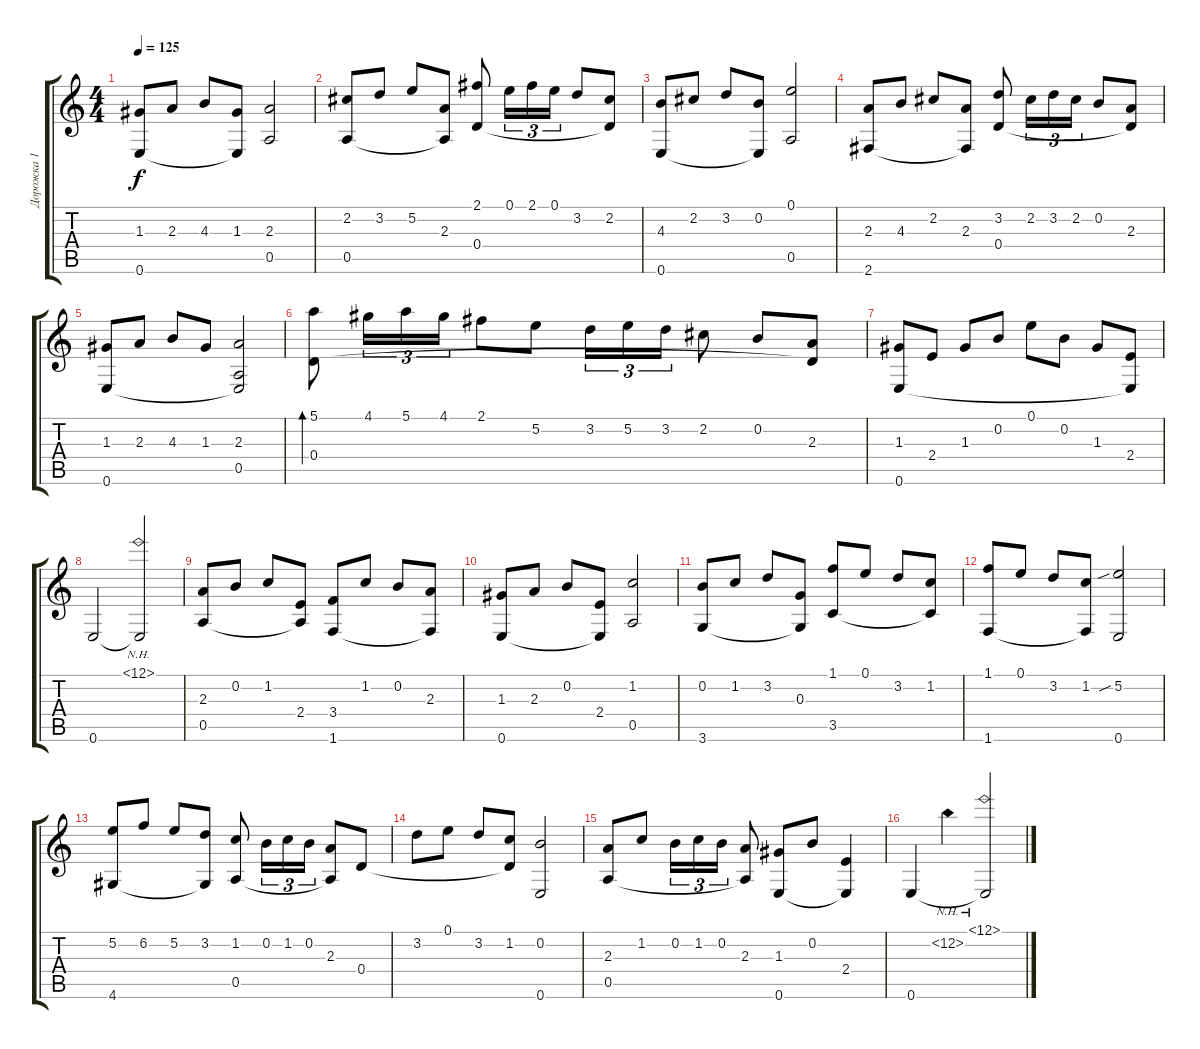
\track ("Дорожка 1" "Дорожка 1") {instrument acousticguitarnylon}
\staff {score tabs}
\tuning (E4 B3 G3 D3 A2 E2) {hide}
\ts (4 4)
\tempo 125
\clef g2
\ks c
(1.3 0.6).8{dy f} 2.3.8 4.3.8 (1.3 0.6{t}).8 (2.3 0.5).2 |
(2.2 0.5).8 3.2.8 5.2.8 (2.3 0.5{t}).8 (2.1 0.4).8 0.1.16{tu (3 2)} 2.1.16{tu (3 2)} 0.1.16{tu (3 2)} 3.2.8 (2.2 0.4{t}).8 |
(4.3 0.6).8 2.2.8 3.2.8 (0.2 0.6{t}).8 (0.1 0.5).2 |
(2.3 2.6).8 4.3.8 2.2.8 (2.3 2.6{t}).8 (3.2 0.4).8 2.2.16{tu (3 2)} 3.2.16{tu (3 2)} 2.2.16{tu (3 2)} 0.2.8 (2.3 0.4{t}).8 |
(1.3 0.6).8 2.3.8 4.3.8 1.3.8 (2.3 0.5 0.6{t}).2 |
(5.1 0.4).8{bd 480} 4.1.16{tu (3 2)} 5.1.16{tu (3 2)} 4.1.16{tu (3 2)} 2.1.8 5.2.8 3.2.16{tu (3 2)} 5.2.16{tu (3 2)} 3.2.16{tu (3 2)} 2.2.8 0.2.8 (2.3 0.4{t}).8 |
(1.3 0.6).8 2.4.8 1.3.8 0.2.8 0.1.8 0.2.8 1.3.8 (2.4 0.6{t}).8 |
0.6.2 (12.1{nh} 0.6{t}).2 |
(2.3 0.5).8 0.2.8 1.2.8 (2.4 0.5{t}).8 (3.4 1.6).8 1.2.8 0.2.8 (2.3 1.6{t}).8 |
(1.3 0.6).8 2.3.8 0.2.8 (2.4 0.6{t}).8 (1.2 0.5).2 |
(0.2 3.6).8 1.2.8 3.2.8 (0.3 3.6{t}).8 (1.1 3.5).8 0.1.8 3.2.8 (1.2 3.5{t}).8 |
(1.1 1.6).8 0.1.8 3.2.8 (1.2 1.6{t}).8 (5.2{sib} 0.6).2 |
(5.2 4.6).8 6.2.8 5.2.8 (3.2 4.6{t}).8 (1.2 0.5).8 0.2.16{tu (3 2)} 1.2.16{tu (3 2)} 0.2.16{tu (3 2)} (2.3 0.5{t}).8 0.4.8 |
3.2.8 0.1.8 3.2.8 (1.2 0.4{t}).8 (0.2 0.6).2 |
(2.3 0.5).8 1.2.8 0.2.16{tu (3 2)} 1.2.16{tu (3 2)} 0.2.16{tu (3 2)} (2.3 0.5{t}).8 (1.3 0.6).8 0.2.8 (2.4 0.6{t}).4 |
0.6.4 12.2{nh}.4 (12.1{nh} 0.6{t}).2
